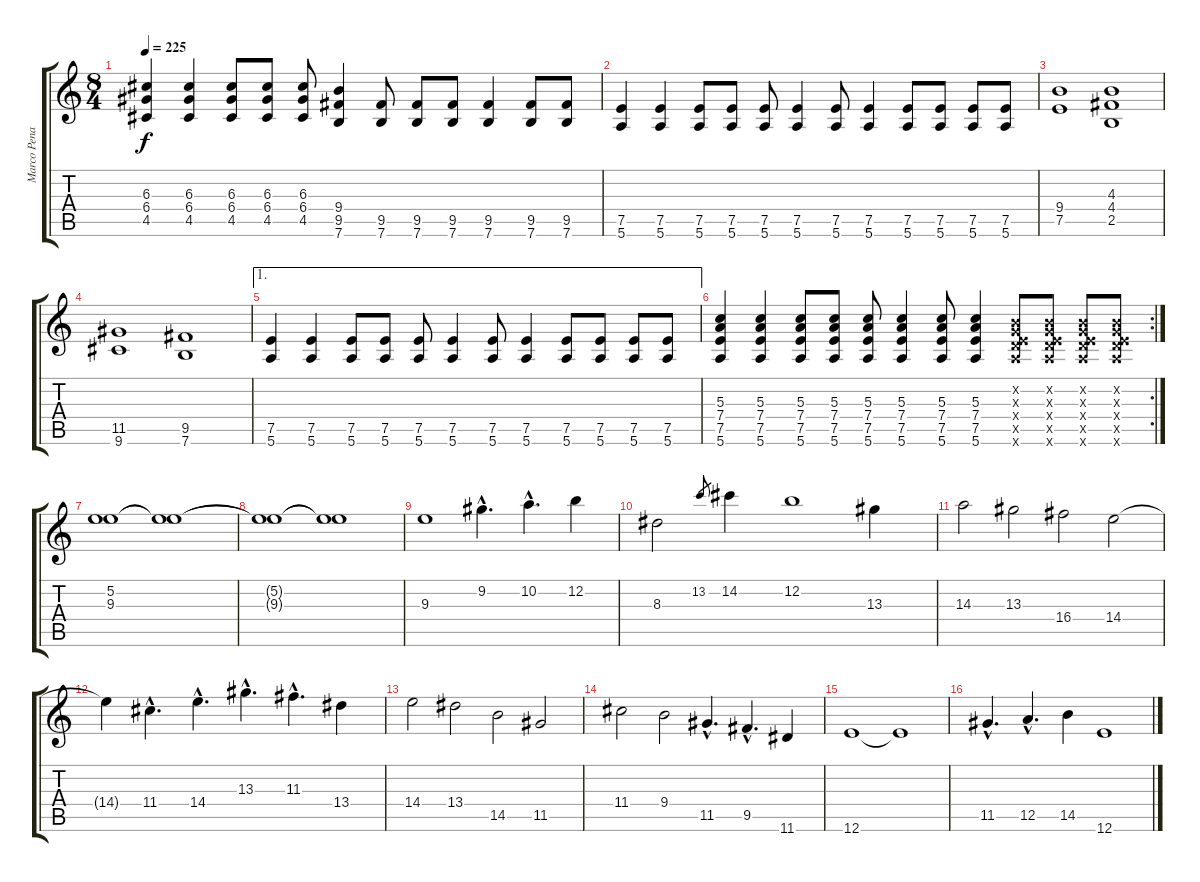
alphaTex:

\track ("Marco Pena" "Marco Pena") {instrument acousticguitarsteel}
\staff {score tabs}
\tuning (E4 B3 G3 D3 A2 E2) {hide}
\ts (8 4)
\tempo 225
\clef g2
\ks c
(6.3 6.4 4.5).4{dy f} (6.3 6.4 4.5).4 (6.3 6.4 4.5).8 (6.3 6.4 4.5).8 (6.3 6.4 4.5).8 (9.4 9.5 7.6).4 (9.5 7.6).8 (9.5 7.6).8 (9.5 7.6).8 (9.5 7.6).4 (9.5 7.6).8 (9.5 7.6).8 |
(7.5 5.6).4 (7.5 5.6).4 (7.5 5.6).8 (7.5 5.6).8 (7.5 5.6).8 (7.5 5.6).4 (7.5 5.6).8 (7.5 5.6).4 (7.5 5.6).8 (7.5 5.6).8 (7.5 5.6).8 (7.5 5.6).8 |
(9.4 7.5).1 (4.3 4.4 2.5).1 |
(11.5 9.6).1 (9.5 7.6).1 |
\ae 1
(7.5 5.6).4{volume 11} (7.5 5.6).4 (7.5 5.6).8 (7.5 5.6).8 (7.5 5.6).8 (7.5 5.6).4 (7.5 5.6).8 (7.5 5.6).4 (7.5 5.6).8 (7.5 5.6).8 (7.5 5.6).8 (7.5 5.6).8 |
\rc 2
(5.3 7.4 7.5 5.6).4 (5.3 7.4 7.5 5.6).4 (5.3 7.4 7.5 5.6).8 (5.3 7.4 7.5 5.6).8 (5.3 7.4 7.5 5.6).8 (5.3 7.4 7.5 5.6).4 (5.3 7.4 7.5 5.6).8 (5.3 7.4 7.5 5.6).4 (0.2{x} 0.3{x} 0.4{x} 7.5{x} 5.6{x}).8 (0.2{x} 0.3{x} 0.4{x} 7.5{x} 5.6{x}).8 (0.2{x} 0.3{x} 0.4{x} 7.5{x} 5.6{x}).8 (0.2{x} 0.3{x} 0.4{x} 7.5{x} 5.6{x}).8 |
(5.2 9.3).1{volume 16 instrument overdrivenguitar} (5.2{t} 9.3{t}).1 |
(5.2{t} 9.3{t}).1 (5.2{t} 9.3{t}).1 |
9.3.1 9.2{hac}.4{d} 10.2{hac}.4{d} 12.2.4 |
8.3.2 13.2.8{gr} 14.2.4 12.2.1 13.3.4 |
14.3.2 13.3.2 16.4.2 14.4.2 |
14.4{t}.4 11.4{hac}.4{d} 14.4{hac}.4{d} 13.3{hac}.4{d} 11.3{hac}.4{d} 13.4.4 |
14.4.2 13.4.2 14.5.2 11.5.2 |
11.4.2 9.4.2 11.5{hac}.4{d} 9.5{hac}.4{d} 11.6.4 |
12.6.1 12.6{t}.1 |
11.5{hac}.4{d} 12.5{hac}.4{d} 14.5.4 12.6.1
